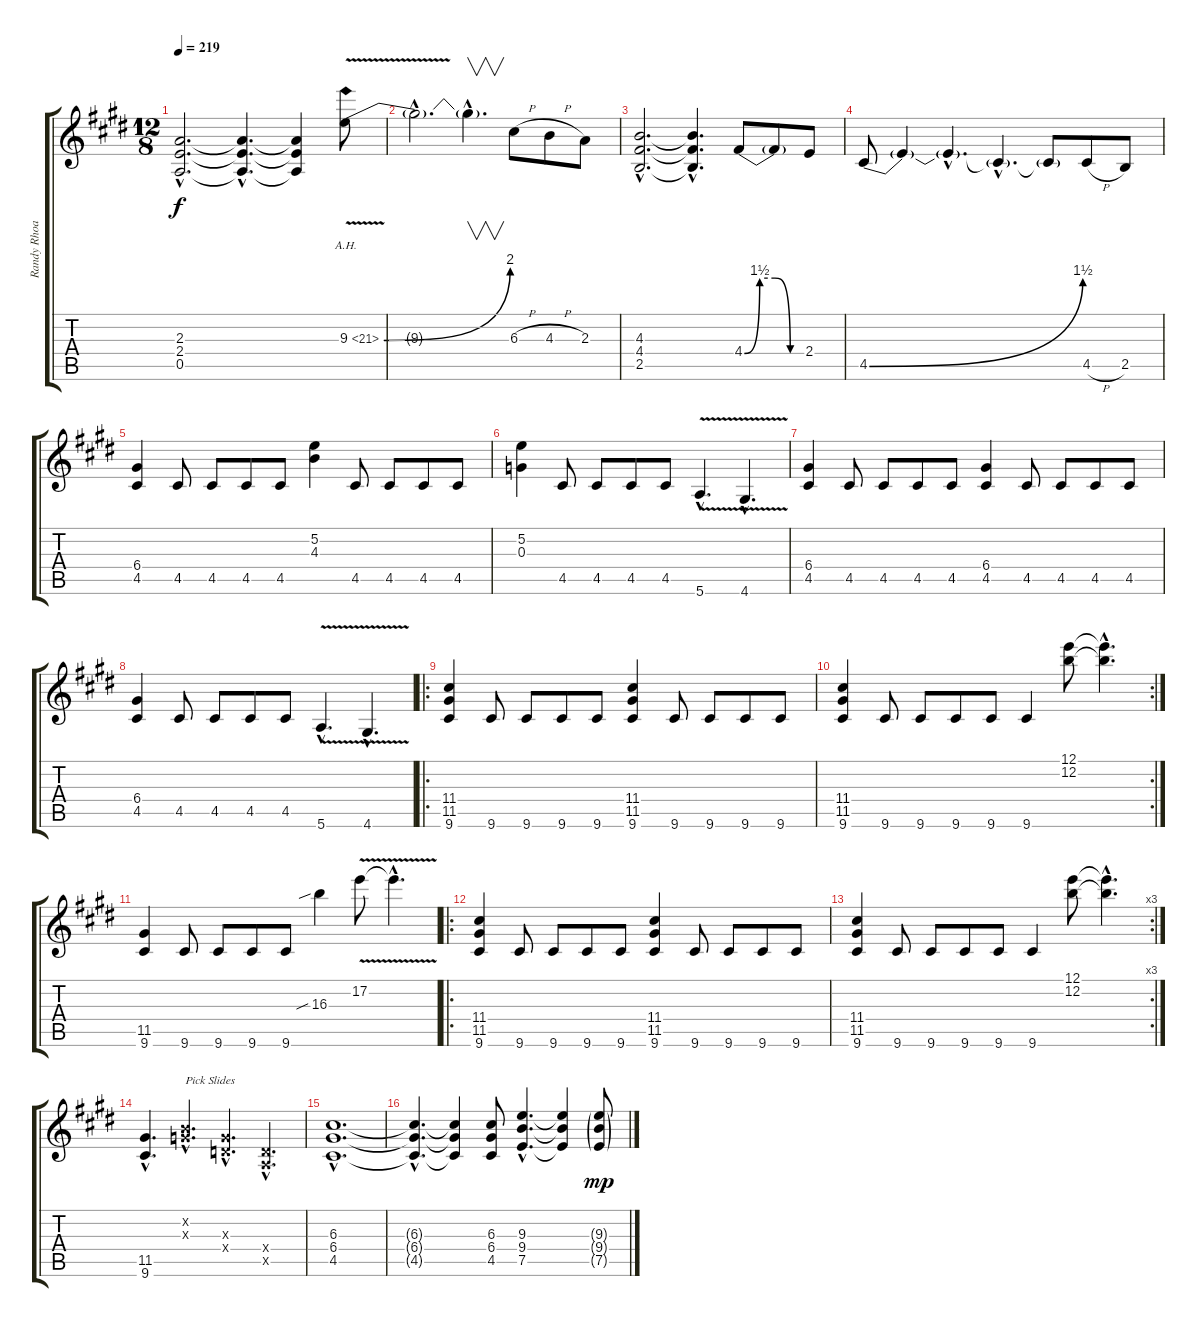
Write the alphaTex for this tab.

\track ("Randy Rhoads" "Randy Rhoa") {instrument overdrivenguitar}
\staff {score tabs}
\tuning (E4 B3 G3 D3 A2 E2) {hide}
\ts (12 8)
\tempo 219
\clef g2
\ks e
(2.3{hac} 2.4{hac} 0.5{hac}).2{d dy f} (2.3{hac t} 2.4{hac t} 0.5{hac t}).4{d} (2.3{t} 2.4{t} 0.5{t}).4 9.3{be (bend 0 0 60 8) ah 12 v}.8 |
9.3{hac t}.2{d} 9.3{hac t}.4{v d} 6.3{h}.8 4.3{h}.8 2.3.8 |
(4.3{hac} 4.4{hac} 2.5{hac}).2{d} (4.3{hac t} 4.4{hac t} 2.5{hac t}).4{d} 4.4{be (custom 0 0 15 6 30 6 45 0 60 0)}.8 4.4{t}.8 2.4.8 |
4.5{be (bend 0 0 60 6)}.8 4.5{t}.4 4.5{hac t}.4{d} 4.5{hac t}.4{d} 4.5{t}.8 4.5{h}.8 2.5.8 |
(6.4 4.5).4 4.5.8 4.5.8 4.5.8 4.5.8 (5.2 4.3).4 4.5.8 4.5.8 4.5.8 4.5.8 |
(5.2 0.3).4 4.5.8 4.5.8 4.5.8 4.5.8 5.6{v hac}.4{d} 4.6{v hac}.4{d} |
(6.4 4.5).4 4.5.8 4.5.8 4.5.8 4.5.8 (6.4 4.5).4 4.5.8 4.5.8 4.5.8 4.5.8 |
(6.4 4.5).4 4.5.8 4.5.8 4.5.8 4.5.8 5.6{v hac}.4{d} 4.6{v hac}.4{d} |
\ro
(11.4 11.5 9.6).4 9.6.8 9.6.8 9.6.8 9.6.8 (11.4 11.5 9.6).4 9.6.8 9.6.8 9.6.8 9.6.8 |
\rc 2
(11.4 11.5 9.6).4 9.6.8 9.6.8 9.6.8 9.6.8 9.6.4 (12.1 12.2).8 (12.1{hac t} 12.2{hac t}).4{d} |
(11.5 9.6).4 9.6.8 9.6.8 9.6.8 9.6.8 16.3{sib}.4 17.2{v}.8 17.2{hac t}.4{d} |
\ro
(11.4 11.5 9.6).4 9.6.8 9.6.8 9.6.8 9.6.8 (11.4 11.5 9.6).4 9.6.8 9.6.8 9.6.8 9.6.8 |
\rc 3
(11.4 11.5 9.6).4 9.6.8 9.6.8 9.6.8 9.6.8 9.6.4 (12.1 12.2).8 (12.1{hac t} 12.2{hac t}).4{d} |
(11.5{hac} 9.6{hac}).4{d} (0.2{hac x} 0.3{hac x}).4{d txt "Pick Slides"} (0.3{hac x} 0.4{hac x}).4{d} (0.4{hac x} 0.5{hac x}).4{d} |
(6.3{hac} 6.4{hac} 4.5{hac}).1{d} |
(6.3{hac t} 6.4{hac t} 4.5{hac t}).4{d} (6.3{t} 6.4{t} 4.5{t}).4 (6.3 6.4 4.5).8 (9.3{hac} 9.4{hac} 7.5{hac}).4{d} (9.3{t} 9.4{t} 7.5{t}).4 (9.3{ss g} 9.4{ss g} 7.5{ss g}).8{dy mp}
